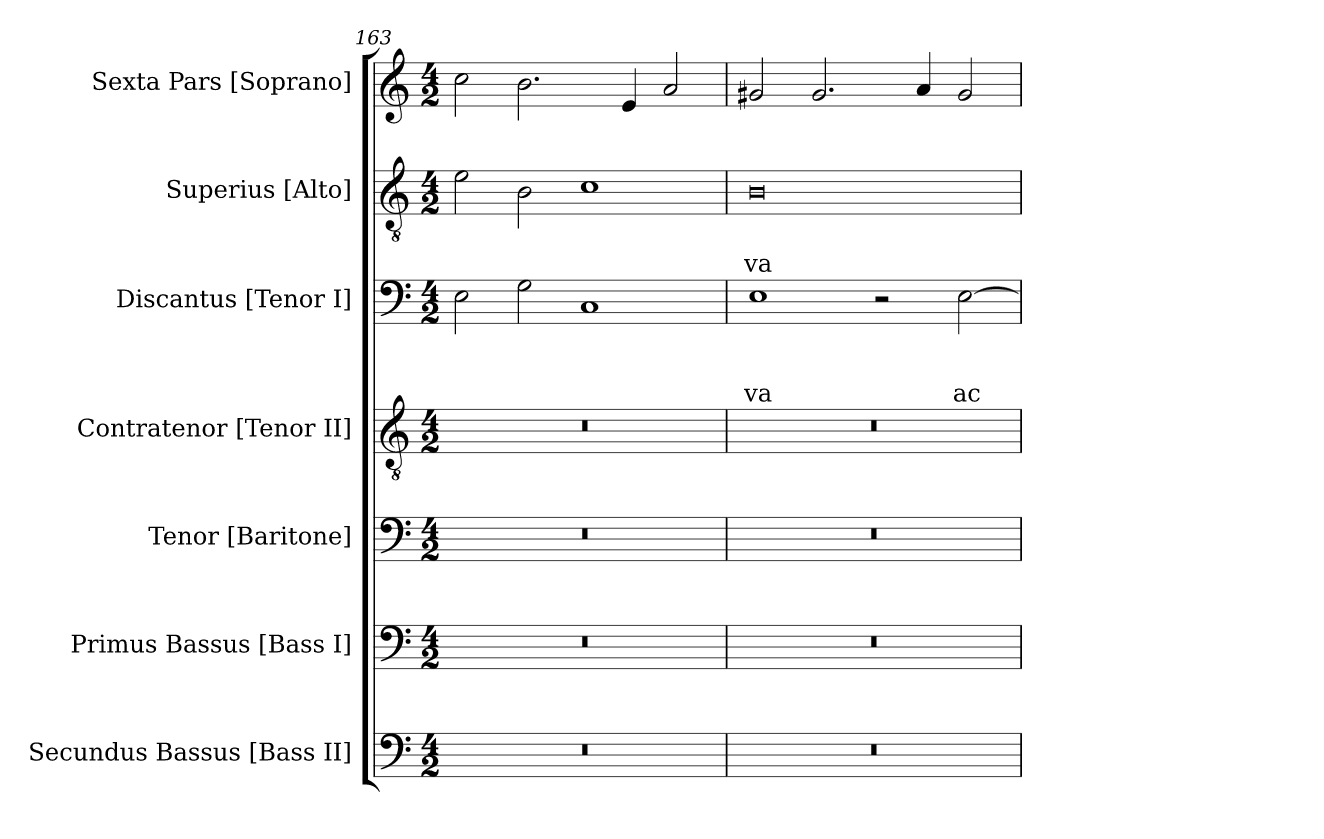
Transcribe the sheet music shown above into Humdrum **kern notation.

**kern	**kern	**kern	**kern	**kern	**text	**text	**text	**kern	**text	**text	**kern
*part7	*part6	*part5	*part4	*part3	*part3	*part3	*part3	*part2	*part2	*part2	*part1
*staff7	*staff6	*staff5	*staff4	*staff3	*staff3	*staff3	*staff3	*staff2	*staff2	*staff2	*staff1
*I"Secundus Bassus [Bass II]	*I"Primus Bassus [Bass I]	*I"Tenor [Baritone]	*I"Contratenor [Tenor II]	*I"Discantus [Tenor I]	*	*	*	*I"Superius [Alto]	*	*	*I"Sexta Pars [Soprano]
*I'B II	*I'B I	*I'Bar	*I'T II	*I'T I	*	*	*	*I'A	*	*	*I'S
*clefF4	*clefF4	*clefF4	*clefGv2	*clefF4	*	*	*	*clefGv2	*	*	*clefG2
*k[]	*k[]	*k[]	*k[]	*k[]	*	*	*	*k[]	*	*	*k[]
*C:	*C:	*C:	*C:	*C:	*	*	*	*C:	*	*	*C:
*M4/2	*M4/2	*M4/2	*M4/2	*M4/2	*	*	*	*M4/2	*	*	*M4/2
=163	=163	=163	=163	=163	=163	=163	=163	=163	=163	=163	=163
0r	0r	0r	0r	2E\	.	.	.	2e\	.	.	2cc\
.	.	.	.	2G\	.	.	.	2B\	.	.	2.b\
.	.	.	.	1C	.	.	.	1c	.	.	.
.	.	.	.	.	.	.	.	.	.	.	4e/
.	.	.	.	.	.	.	.	.	.	.	2a/
=164	=164	=164	=164	=164	=164	=164	=164	=164	=164	=164	=164
!	!	!	!	!	!	!	!LO:LY:b	!	!	!LO:LY:b	!
0r	0r	0r	0r	1E	.	.	-va	0B	.	-va	2g#X/
.	.	.	.	.	.	.	.	.	.	.	2.g#/
.	.	.	.	2r	.	.	.	.	.	.	.
.	.	.	.	.	.	.	.	.	.	.	4a/
!	!	!	!	!	!	!	!LO:LY:b	!	!	!	!
.	.	.	.	[>2E\	.	.	ac	.	.	.	2g#/
=	=	=	=	=	=	=	=	=	=	=	=
*-	*-	*-	*-	*-	*-	*-	*-	*-	*-	*-	*-
